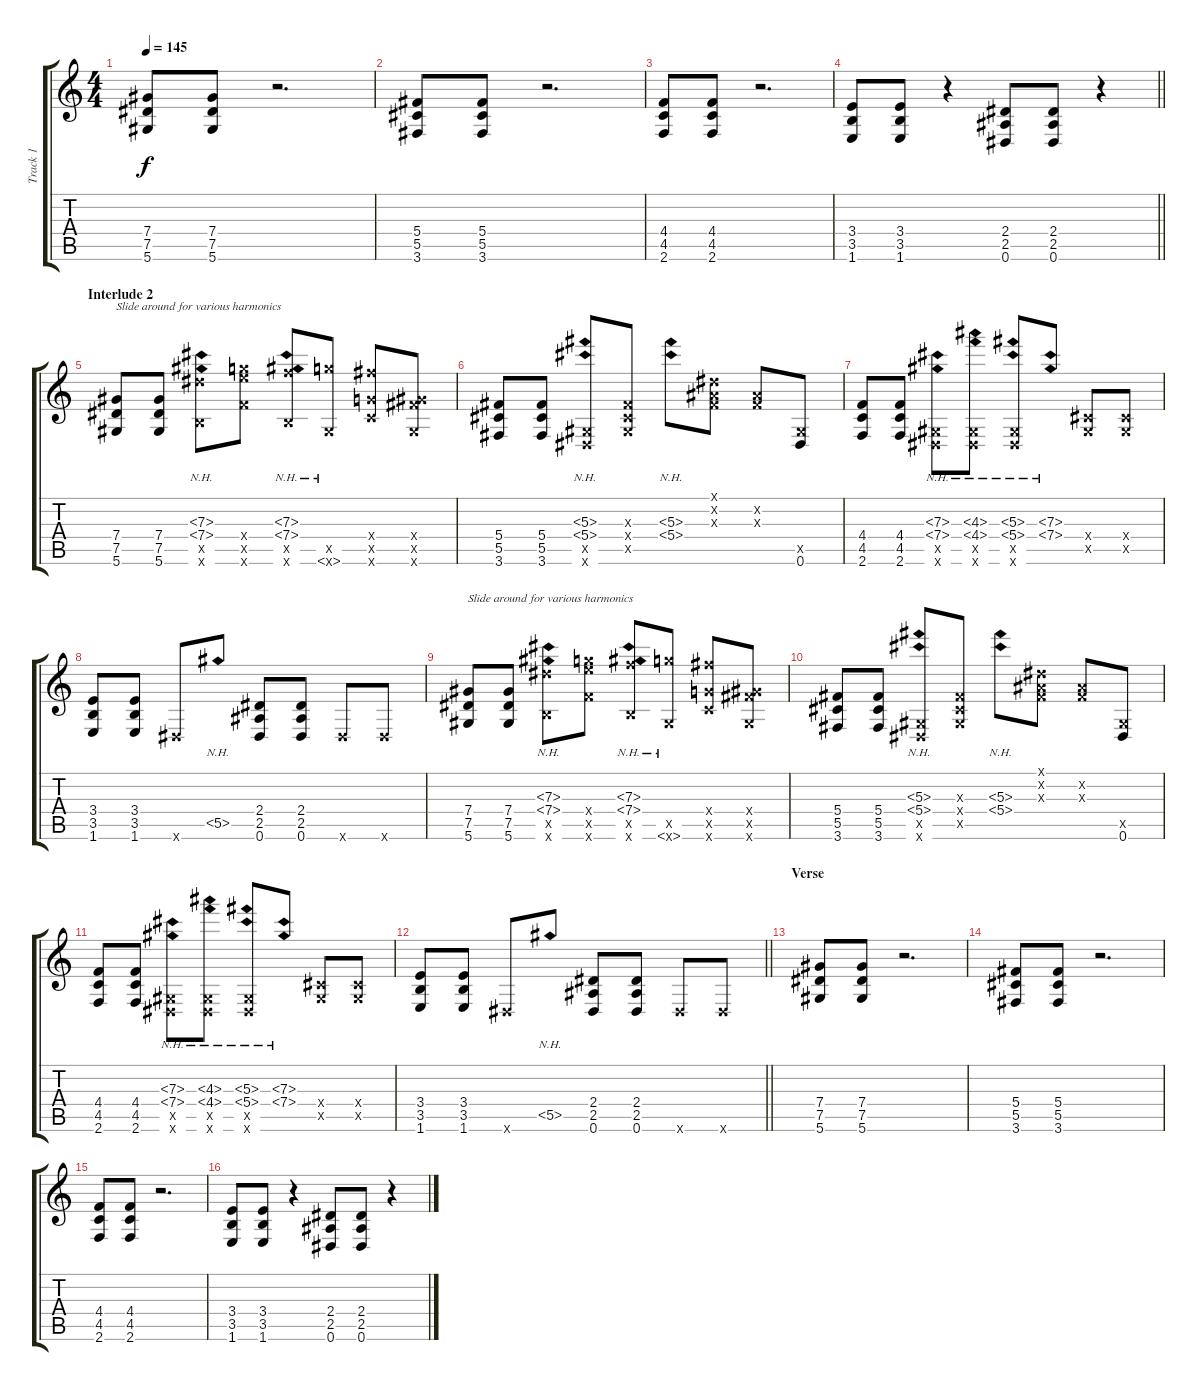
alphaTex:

\track ("Track 1" "Track 1") {instrument distortionguitar}
\staff {score tabs}
\tuning (Eb4 Bb3 Gb3 Db3 Ab2 Eb2) {hide}
\ts (4 4)
\tempo 145
\clef g2
\ks c
(7.4 7.5 5.6).8{dy f} (7.4 7.5 5.6).8 r.2{d} |
(5.4 5.5 3.6).8 (5.4 5.5 3.6).8 r.2{d} |
(4.4 4.5 2.6).8 (4.4 4.5 2.6).8 r.2{d} |
\barLineRight lightlight
(3.4 3.5 1.6).8 (3.4 3.5 1.6).8 r.4 (2.4 2.5 0.6).8 (2.4 2.5 0.6).8 r.4 |
\section ("" "Interlude 2")
(7.4 7.5 5.6).8{txt "Slide around for various harmonics"} (7.4 7.5 5.6).8 (7.3{nh} 7.4{nh} 19.5{x} 8.6{x}).8 (15.4{x} 23.5{x} 14.6{x}).8 (7.3{nh} 7.4{nh} 21.5{x} 8.6{x}).8 (0.5{x} 16.6{nh x}).8 (17.4{x} 4.5{x} 16.6{x}).8 (5.4{x} 0.5{x} 17.6{x}).8 |
(5.4 5.5 3.6).8 (5.4 5.5 3.6).8 (5.3{nh} 5.4{nh} 0.5{x} 0.6{x}).8 (0.3{x} 0.4{x} 0.5{x}).8 (5.3{nh} 5.4{nh}).8 (0.1{x} 0.2{x} 0.3{x}).8 (0.2{x} 0.3{x}).8 (0.5{x} 0.6).8 |
(4.4 4.5 2.6).8 (4.4 4.5 2.6).8 (7.3{nh} 7.4{nh} 0.5{x} 0.6{x}).8 (4.3{nh} 4.4{nh} 0.5{x} 0.6{x}).8 (5.3{nh} 5.4{nh} 0.5{x} 0.6{x}).8 (7.3{nh} 7.4{nh}).8 (0.4{x} 0.5{x}).8 (0.4{x} 0.5{x}).8 |
(3.4 3.5 1.6).8 (3.4 3.5 1.6).8 0.6{x}.8 5.5{nh}.8 (2.4 2.5 0.6).8 (2.4 2.5 0.6).8 0.6{x}.8 0.6{x}.8 |
(7.4 7.5 5.6).8{txt "Slide around for various harmonics"} (7.4 7.5 5.6).8 (7.3{nh} 7.4{nh} 19.5{x} 8.6{x}).8 (15.4{x} 23.5{x} 14.6{x}).8 (7.3{nh} 7.4{nh} 21.5{x} 8.6{x}).8 (0.5{x} 16.6{nh x}).8 (17.4{x} 4.5{x} 16.6{x}).8 (5.4{x} 0.5{x} 17.6{x}).8 |
(5.4 5.5 3.6).8 (5.4 5.5 3.6).8 (5.3{nh} 5.4{nh} 0.5{x} 0.6{x}).8 (0.3{x} 0.4{x} 0.5{x}).8 (5.3{nh} 5.4{nh}).8 (0.1{x} 0.2{x} 0.3{x}).8 (0.2{x} 0.3{x}).8 (0.5{x} 0.6).8 |
(4.4 4.5 2.6).8 (4.4 4.5 2.6).8 (7.3{nh} 7.4{nh} 0.5{x} 0.6{x}).8 (4.3{nh} 4.4{nh} 0.5{x} 0.6{x}).8 (5.3{nh} 5.4{nh} 0.5{x} 0.6{x}).8 (7.3{nh} 7.4{nh}).8 (0.4{x} 0.5{x}).8 (0.4{x} 0.5{x}).8 |
\barLineRight lightlight
(3.4 3.5 1.6).8 (3.4 3.5 1.6).8 0.6{x}.8 5.5{nh}.8 (2.4 2.5 0.6).8 (2.4 2.5 0.6).8 0.6{x}.8 0.6{x}.8 |
\section ("" "Verse")
(7.4 7.5 5.6).8 (7.4 7.5 5.6).8 r.2{d} |
(5.4 5.5 3.6).8 (5.4 5.5 3.6).8 r.2{d} |
(4.4 4.5 2.6).8 (4.4 4.5 2.6).8 r.2{d} |
(3.4 3.5 1.6).8 (3.4 3.5 1.6).8 r.4 (2.4 2.5 0.6).8 (2.4 2.5 0.6).8 r.4
